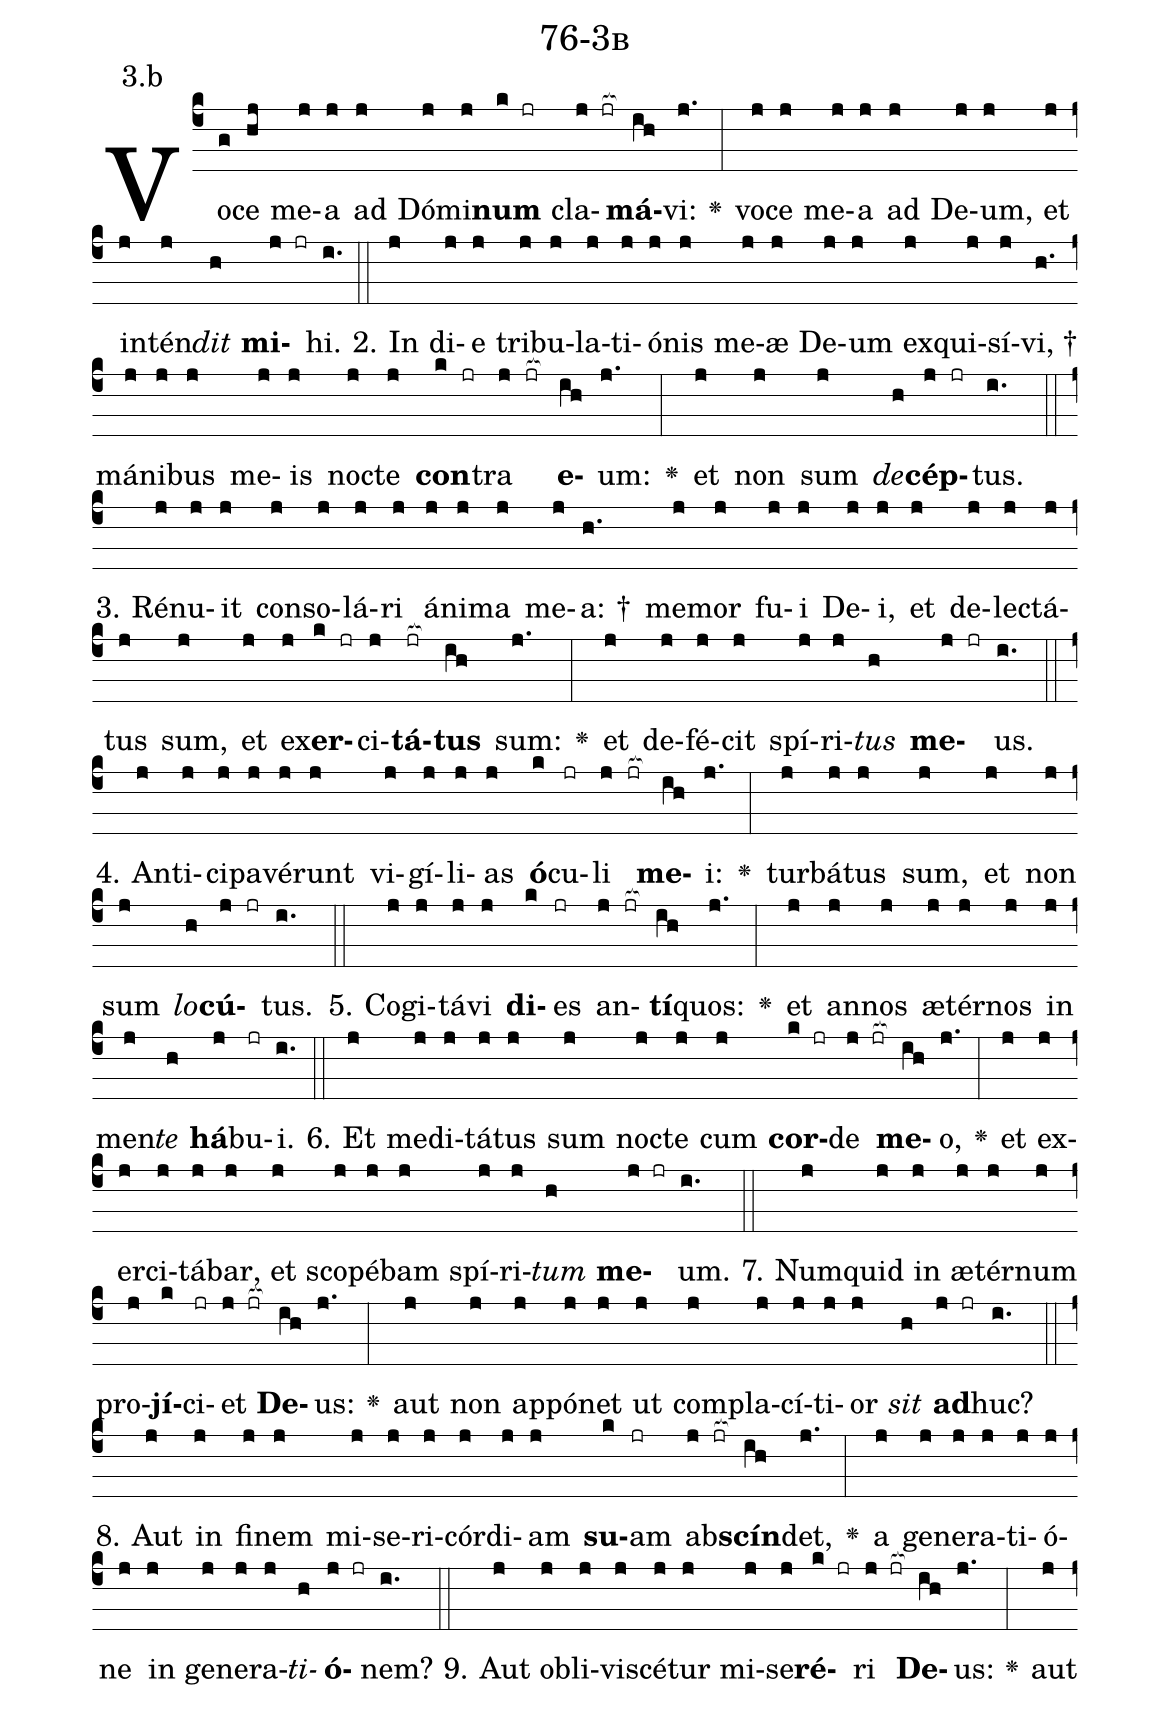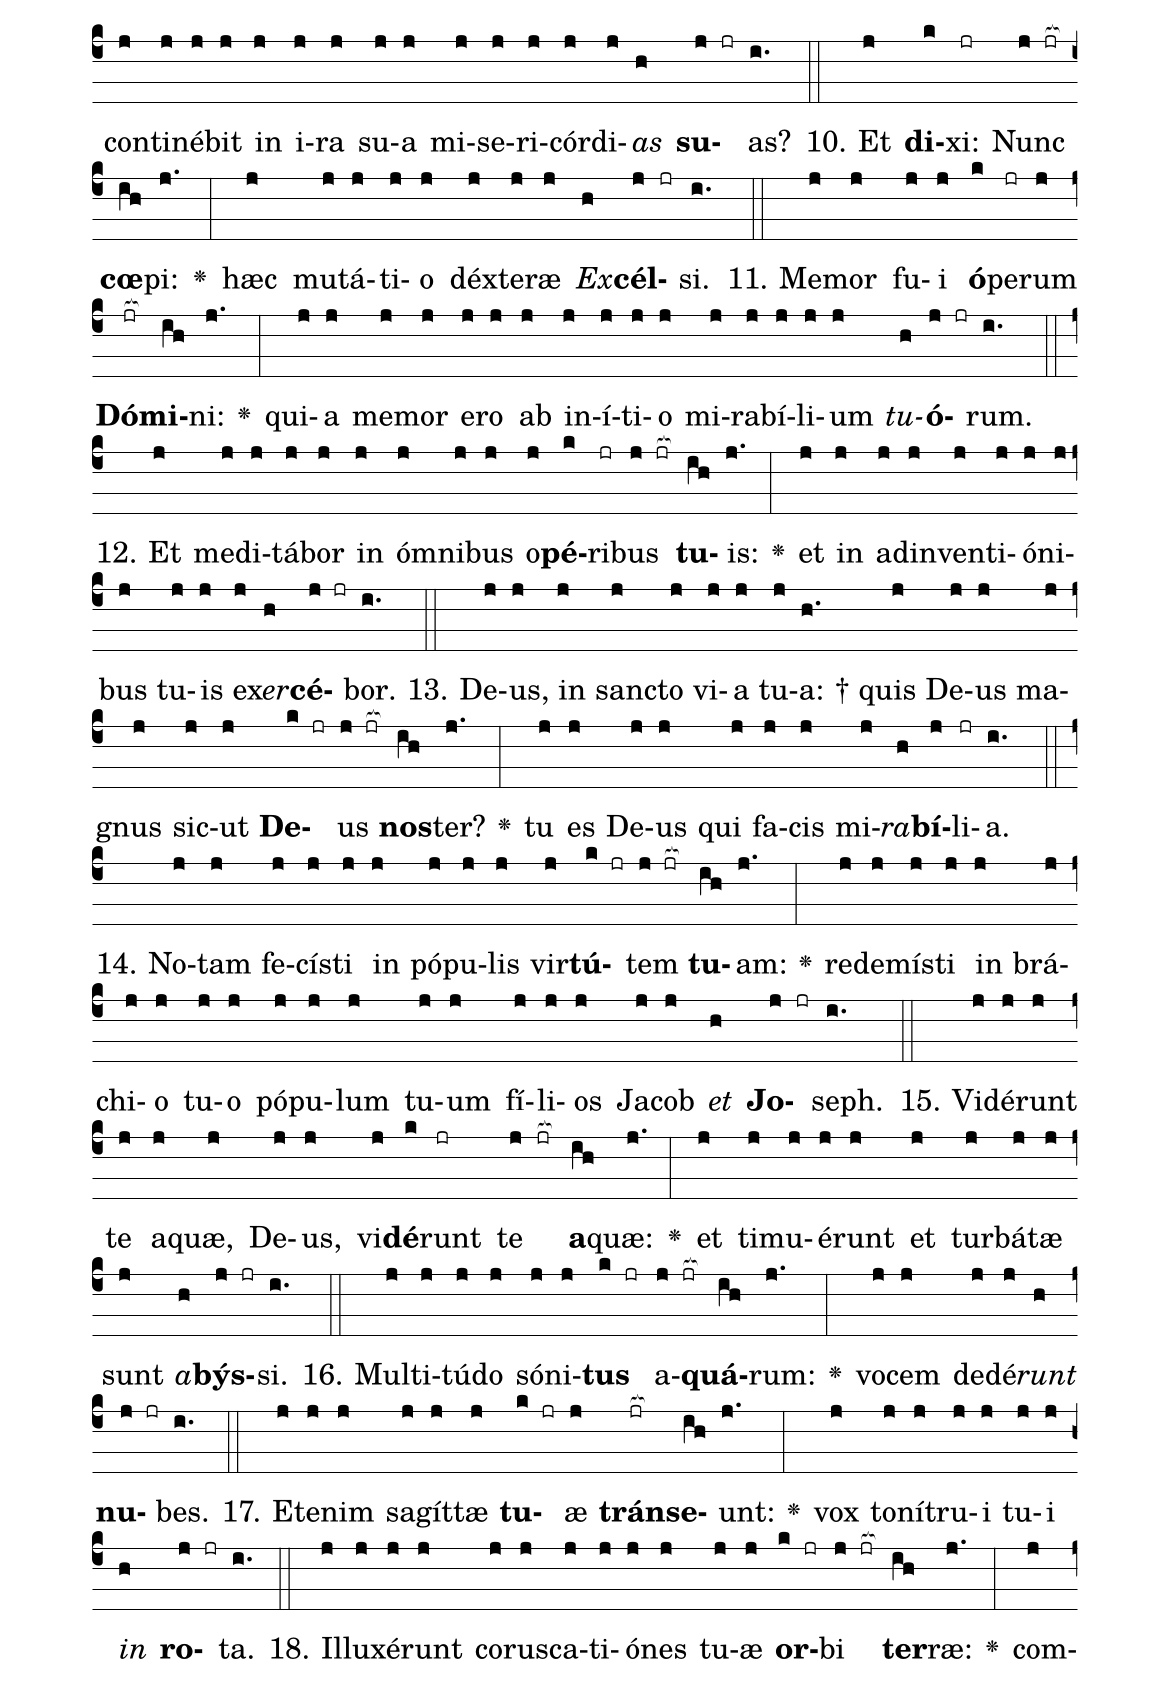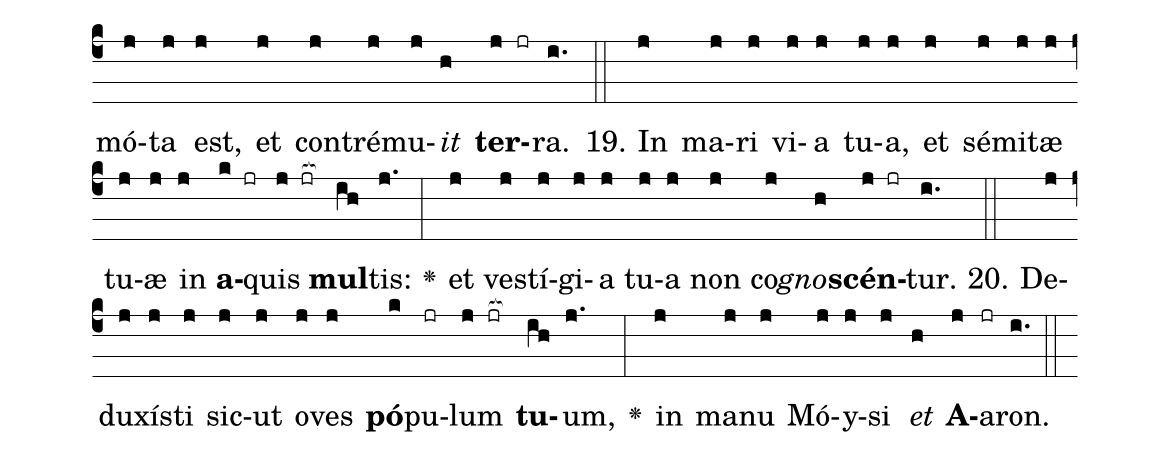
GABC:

name: 76-3b;
annotation: 3.b;
%%
(c4)Vo(g)ce(hj) me(j)a(j) ad(j) Dó(j)mi(j)<b>num</b>(k jr) cla(j jr[ocb:1{])<b>má</b>(ih[ocb:0}])vi:(j.) <v>\greheightstar</v>(:) vo(j)ce(j) me(j)a(j) ad(j) De(j)um,(j) et(j) in(j)tén(j)<i>dit</i>(h) <b>mi</b>(j jr)hi.(i.) (::)
2. In(j) di(j)e(j) tri(j)bu(j)la(j)ti(j)ó(j)nis(j) me(j)æ(j) De(j)um(j) ex(j)qui(j)sí(j)vi, †(h.) má(j)ni(j)bus(j) me(j)is(j) noc(j)te(j) <b>con</b>(k jr)tra(j jr[ocb:1{]) <b>e</b>(ih[ocb:0}])um:(j.) <v>\greheightstar</v>(:) et(j) non(j) sum(j) <i>de</i>(h)<b>cép</b>(j jr)tus.(i.) (::)
3. Ré(j)nu(j)it(j) con(j)so(j)lá(j)ri(j) á(j)ni(j)ma(j) me(j)a: †(h.) me(j)mor(j) fu(j)i(j) De(j)i,(j) et(j) de(j)lec(j)tá(j)tus(j) sum,(j) et(j) ex(j)<b>er</b>(k jr)ci(j)<b>tá</b>(jr[ocb:1{])<b>tus</b>(ih[ocb:0}]) sum:(j.) <v>\greheightstar</v>(:) et(j) de(j)fé(j)cit(j) spí(j)ri(j)<i>tus</i>(h) <b>me</b>(j jr)us.(i.) (::)
4. An(j)ti(j)ci(j)pa(j)vé(j)runt(j) vi(j)gí(j)li(j)as(j) <b>ó</b>(k)cu(jr)li(j jr[ocb:1{]) <b>me</b>(ih[ocb:0}])i:(j.) <v>\greheightstar</v>(:) tur(j)bá(j)tus(j) sum,(j) et(j) non(j) sum(j) <i>lo</i>(h)<b>cú</b>(j jr)tus.(i.) (::)
5. Co(j)gi(j)tá(j)vi(j) <b>di</b>(k)es(jr) an(j jr[ocb:1{])<b>tí</b>(ih[ocb:0}])quos:(j.) <v>\greheightstar</v>(:) et(j) an(j)nos(j) æ(j)tér(j)nos(j) in(j) men(j)<i>te</i>(h) <b>há</b>(j)bu(jr)i.(i.) (::)
6. Et(j) me(j)di(j)tá(j)tus(j) sum(j) noc(j)te(j) cum(j) <b>cor</b>(k jr)de(j jr[ocb:1{]) <b>me</b>(ih[ocb:0}])o,(j.) <v>\greheightstar</v>(:) et(j) ex(j)er(j)ci(j)tá(j)bar,(j) et(j) sco(j)pé(j)bam(j) spí(j)ri(j)<i>tum</i>(h) <b>me</b>(j jr)um.(i.) (::)
7. Num(j)quid(j) in(j) æ(j)tér(j)num(j) pro(j)<b>jí</b>(k)ci(jr)et(j jr[ocb:1{]) <b>De</b>(ih[ocb:0}])us:(j.) <v>\greheightstar</v>(:) aut(j) non(j) ap(j)pó(j)net(j) ut(j) com(j)pla(j)cí(j)ti(j)or(j) <i>sit</i>(h) <b>ad</b>(j jr)huc?(i.) (::)
8. Aut(j) in(j) fi(j)nem(j) mi(j)se(j)ri(j)cór(j)di(j)am(j) <b>su</b>(k)am(jr) ab(j jr[ocb:1{])<b>scín</b>(ih[ocb:0}])det,(j.) <v>\greheightstar</v>(:) a(j) ge(j)ne(j)ra(j)ti(j)ó(j)ne(j) in(j) ge(j)ne(j)ra(j)<i>ti</i>(h)<b>ó</b>(j jr)nem?(i.) (::)
9. Aut(j) ob(j)li(j)vi(j)scé(j)tur(j) mi(j)se(j)<b>ré</b>(k jr)ri(j jr[ocb:1{]) <b>De</b>(ih[ocb:0}])us:(j.) <v>\greheightstar</v>(:) aut(j) con(j)ti(j)né(j)bit(j) in(j) i(j)ra(j) su(j)a(j) mi(j)se(j)ri(j)cór(j)di(j)<i>as</i>(h) <b>su</b>(j jr)as?(i.) (::)
10. Et(j) <b>di</b>(k)xi:(jr) Nunc(j jr[ocb:1{]) <b>cœ</b>(ih[ocb:0}])pi:(j.) <v>\greheightstar</v>(:) hæc(j) mu(j)tá(j)ti(j)o(j) déx(j)te(j)ræ(j) <i>Ex</i>(h)<b>cél</b>(j jr)si.(i.) (::)
11. Me(j)mor(j) fu(j)i(j) <b>ó</b>(k)pe(jr)rum(j) <b>Dó</b>(jr[ocb:1{])<b>mi</b>(ih[ocb:0}])ni:(j.) <v>\greheightstar</v>(:) qui(j)a(j) me(j)mor(j) e(j)ro(j) ab(j) in(j)í(j)ti(j)o(j) mi(j)ra(j)bí(j)li(j)um(j) <i>tu</i>(h)<b>ó</b>(j jr)rum.(i.) (::)
12. Et(j) me(j)di(j)tá(j)bor(j) in(j) óm(j)ni(j)bus(j) o(j)<b>pé</b>(k)ri(jr)bus(j jr[ocb:1{]) <b>tu</b>(ih[ocb:0}])is:(j.) <v>\greheightstar</v>(:) et(j) in(j) ad(j)in(j)ven(j)ti(j)ó(j)ni(j)bus(j) tu(j)is(j) ex(j)<i>er</i>(h)<b>cé</b>(j jr)bor.(i.) (::)
13. De(j)us,(j) in(j) sanc(j)to(j) vi(j)a(j) tu(j)a: †(h.) quis(j) De(j)us(j) ma(j)gnus(j) sic(j)ut(j) <b>De</b>(k jr)us(j jr[ocb:1{]) <b>nos</b>(ih[ocb:0}])ter?(j.) <v>\greheightstar</v>(:) tu(j) es(j) De(j)us(j) qui(j) fa(j)cis(j) mi(j)<i>ra</i>(h)<b>bí</b>(j)li(jr)a.(i.) (::)
14. No(j)tam(j) fe(j)cís(j)ti(j) in(j) pó(j)pu(j)lis(j) vir(j)<b>tú</b>(k jr)tem(j jr[ocb:1{]) <b>tu</b>(ih[ocb:0}])am:(j.) <v>\greheightstar</v>(:) red(j)e(j)mís(j)ti(j) in(j) brá(j)chi(j)o(j) tu(j)o(j) pó(j)pu(j)lum(j) tu(j)um(j) fí(j)li(j)os(j) Ja(j)cob(j) <i>et</i>(h) <b>Jo</b>(j jr)seph.(i.) (::)
15. Vi(j)dé(j)runt(j) te(j) a(j)quæ,(j) De(j)us,(j) vi(j)<b>dé</b>(k)runt(jr) te(j jr[ocb:1{]) <b>a</b>(ih[ocb:0}])quæ:(j.) <v>\greheightstar</v>(:) et(j) ti(j)mu(j)é(j)runt(j) et(j) tur(j)bá(j)tæ(j) sunt(j) <i>a</i>(h)<b>býs</b>(j jr)si.(i.) (::)
16. Mul(j)ti(j)tú(j)do(j) só(j)ni(j)<b>tus</b>(k jr) a(j jr[ocb:1{])<b>quá</b>(ih[ocb:0}])rum:(j.) <v>\greheightstar</v>(:) vo(j)cem(j) de(j)dé(j)<i>runt</i>(h) <b>nu</b>(j jr)bes.(i.) (::)
17. Et(j)e(j)nim(j) sa(j)gít(j)tæ(j) <b>tu</b>(k jr)æ(j) <b>tráns</b>(jr[ocb:1{])<b>e</b>(ih[ocb:0}])unt:(j.) <v>\greheightstar</v>(:) vox(j) to(j)ní(j)tru(j)i(j) tu(j)i(j) <i>in</i>(h) <b>ro</b>(j jr)ta.(i.) (::)
18. Il(j)lu(j)xé(j)runt(j) co(j)rus(j)ca(j)ti(j)ó(j)nes(j) tu(j)æ(j) <b>or</b>(k jr)bi(j jr[ocb:1{]) <b>ter</b>(ih[ocb:0}])ræ:(j.) <v>\greheightstar</v>(:) com(j)mó(j)ta(j) est,(j) et(j) con(j)tré(j)mu(j)<i>it</i>(h) <b>ter</b>(j jr)ra.(i.) (::)
19. In(j) ma(j)ri(j) vi(j)a(j) tu(j)a,(j) et(j) sé(j)mi(j)tæ(j) tu(j)æ(j) in(j) <b>a</b>(k jr)quis(j jr[ocb:1{]) <b>mul</b>(ih[ocb:0}])tis:(j.) <v>\greheightstar</v>(:) et(j) ves(j)tí(j)gi(j)a(j) tu(j)a(j) non(j) co(j)<i>gno</i>(h)<b>scén</b>(j jr)tur.(i.) (::)
20. De(j)du(j)xís(j)ti(j) sic(j)ut(j) o(j)ves(j) <b>pó</b>(k)pu(jr)lum(j jr[ocb:1{]) <b>tu</b>(ih[ocb:0}])um,(j.) <v>\greheightstar</v>(:) in(j) ma(j)nu(j) Mó(j)y(j)si(j) <i>et</i>(h) <b>A</b>(j)a(jr)ron.(i.) (::)
